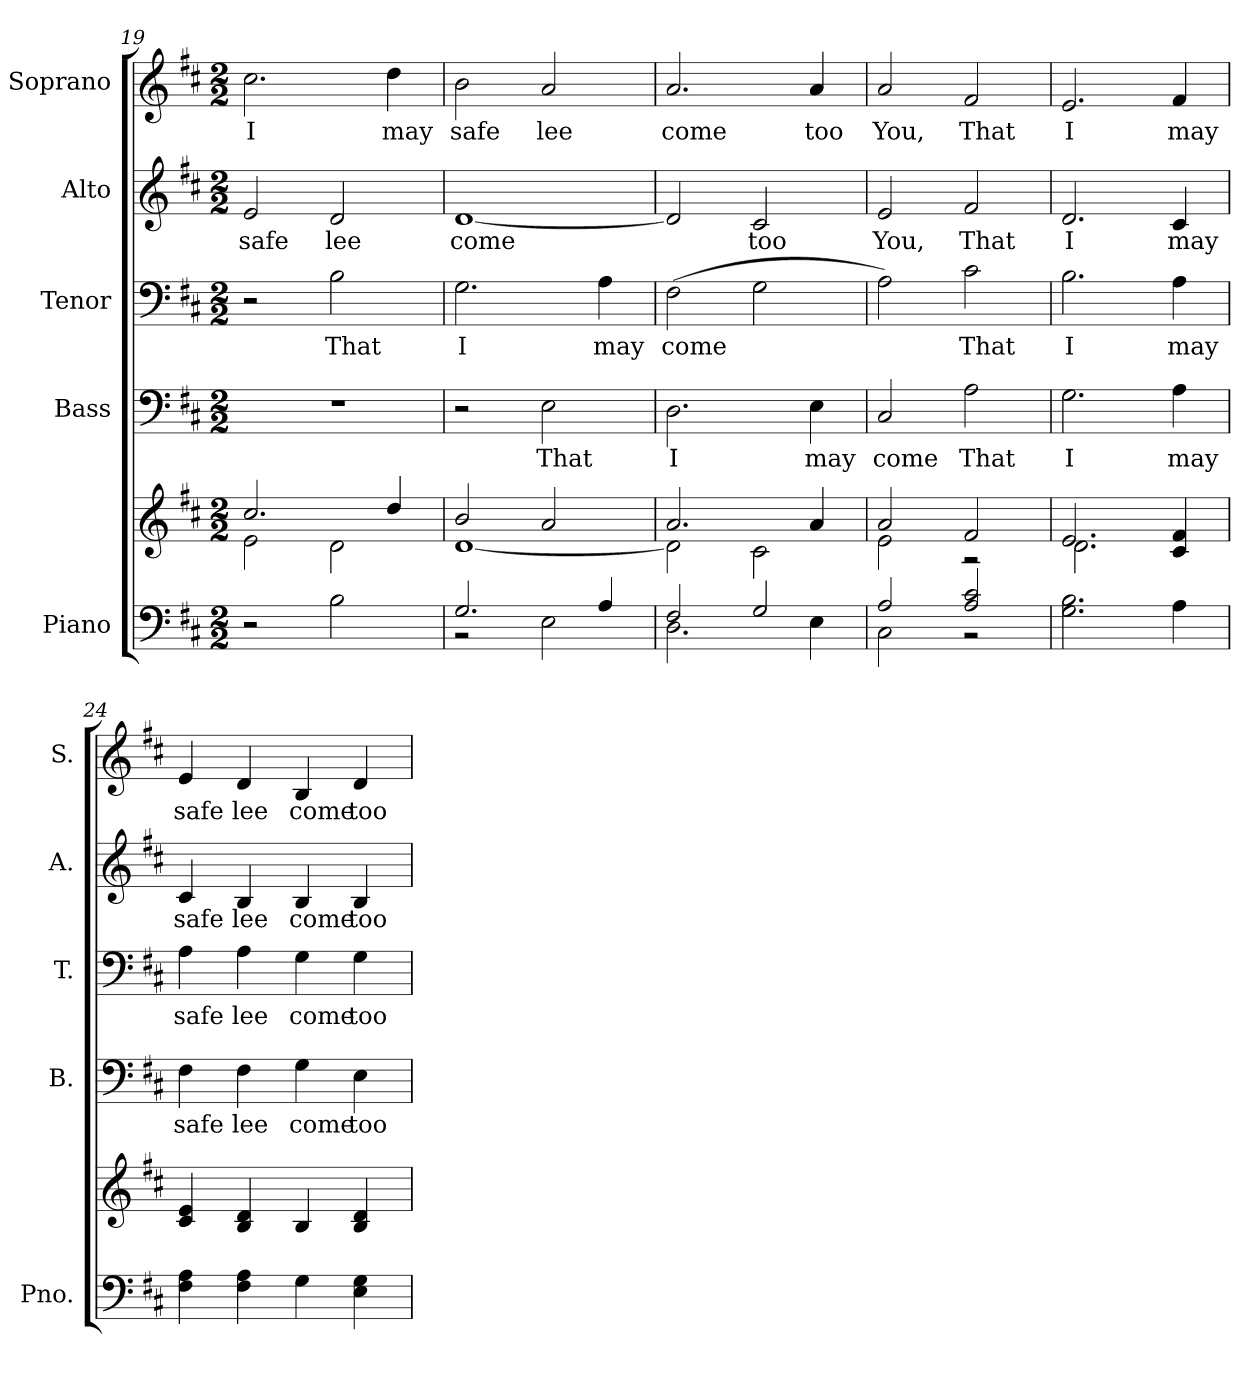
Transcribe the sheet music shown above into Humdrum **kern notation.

**kern	**kern	**kern	**text	**kern	**text	**kern	**text	**kern	**text
*part5	*part5	*part4	*part4	*part3	*part3	*part2	*part2	*part1	*part1
*staff6	*staff5	*staff4	*staff4	*staff3	*staff3	*staff2	*staff2	*staff1	*staff1
*I"Piano	*	*I"Bass	*	*I"Tenor	*	*I"Alto	*	*I"Soprano	*
*I'Pno.	*	*I'B.	*	*I'T.	*	*I'A.	*	*I'S.	*
!!LO:PB:g=z
*clefF4	*clefG2	*clefF4	*	*clefF4	*	*clefG2	*	*clefG2	*
*k[f#c#]	*k[f#c#]	*k[f#c#]	*	*k[f#c#]	*	*k[f#c#]	*	*k[f#c#]	*
*D:	*D:	*D:	*	*D:	*	*D:	*	*D:	*
*M2/2	*M2/2	*M2/2	*	*M2/2	*	*M2/2	*	*M2/2	*
=19	=19	=19	=19	=19	=19	=19	=19	=19	=19
*	*^	*	*	*	*	*	*	*	*
!	!	!	!	!	!	!	!	!LO:LY:b:color=#000000	!	!
!	!	!	!	!	!	!	!	!	!	!LO:LY:b:color=#000000
2r	2.cc#i/	2ei\	1r	.	2r	.	2ei/	safe	2.cc#i\	I
!	!	!	!	!	!	!LO:LY:b:color=#000000	!	!	!	!
!	!	!	!	!	!	!	!	!LO:LY:b:color=#000000	!	!
2Bi\	.	2di\	.	.	2Bi\	That	2di/	lee	.	.
!	!	!	!	!	!	!	!	!	!	!LO:LY:b:color=#000000
.	4ddi/	.	.	.	.	.	.	.	4ddi\	may
=20	=20	=20	=20	=20	=20	=20	=20	=20	=20	=20
*^	*	*	*	*	*	*	*	*	*	*
!	!	!	!	!	!	!	!LO:LY:b:color=#000000	!	!	!	!
!	!	!	!	!	!	!	!	!	!LO:LY:b:color=#000000	!	!
!	!	!	!	!	!	!	!	!	!	!	!LO:LY:b:color=#000000
2.Gi/	2r	2bi/	[<1di	2r	.	2.Gi\	I	[<1di	come	2bi\	safe
!	!	!	!	!	!LO:LY:b:color=#000000	!	!	!	!	!	!
!	!	!	!	!	!	!	!	!	!	!	!LO:LY:b:color=#000000
.	2Ei\	2ai/	.	2Ei\	That	.	.	.	.	2ai/	lee
!	!	!	!	!	!	!	!LO:LY:b:color=#000000	!	!	!	!
4Ai/	.	.	.	.	.	4Ai\	may	.	.	.	.
=21	=21	=21	=21	=21	=21	=21	=21	=21	=21	=21	=21
!	!	!	!	!	!LO:LY:b:color=#000000	!	!	!	!	!	!
!	!	!	!	!	!	!	!LO:LY:b:color=#000000	!	!	!	!
!	!	!	!	!	!	!	!	!	!	!	!LO:LY:b:color=#000000
2F#i/	2.Di\	2.ai/	2di\]	2.Di\	I	(2F#i\	come	2di/]	.	2.ai/	come
!	!	!	!	!	!	!	!	!	!LO:LY:b:color=#000000	!	!
2Gi/	.	.	2c#i\	.	.	2Gi\	.	2c#i/	too	.	.
!	!	!	!	!	!LO:LY:b:color=#000000	!	!	!	!	!	!
!	!	!	!	!	!	!	!	!	!	!	!LO:LY:b:color=#000000
.	4Ei\	4ai/	.	4Ei\	may	.	.	.	.	4ai/	too
=22	=22	=22	=22	=22	=22	=22	=22	=22	=22	=22	=22
!	!	!	!	!	!LO:LY:b:color=#000000	!	!	!	!	!	!
!	!	!	!	!	!	!	!	!	!LO:LY:b:color=#000000	!	!
!	!	!	!	!	!	!	!	!	!	!	!LO:LY:b:color=#000000
2Ai/	2C#i\	2ai/	2ei\	2C#i/	come	2Ai\)	.	2ei/	You,	2ai/	You,
!	!	!	!	!	!LO:LY:b:color=#000000	!	!	!	!	!	!
!	!	!	!	!	!	!	!LO:LY:b:color=#000000	!	!	!	!
!	!	!	!	!	!	!	!	!	!LO:LY:b:color=#000000	!	!
!	!	!	!	!	!	!	!	!	!	!	!LO:LY:b:color=#000000
2Ai/ 2c#i	2r	2f#i/	2r	2Ai\	That	2c#i\	That	2f#i/	That	2f#i/	That
*v	*v	*	*	*	*	*	*	*	*	*	*
=23	=23	=23	=23	=23	=23	=23	=23	=23	=23	=23
*^	*	*	*	*	*	*	*	*	*	*
!	!	!	!	!	!LO:LY:b:color=#000000	!	!	!	!	!	!
*v	*v	*	*	*	*	*	*	*	*	*	*
*^	*	*	*	*	*	*	*	*	*	*
!	!	!	!	!	!	!	!LO:LY:b:color=#000000	!	!	!	!
*v	*v	*	*	*	*	*	*	*	*	*	*
*^	*	*	*	*	*	*	*	*	*	*
!	!	!	!	!	!	!	!	!	!LO:LY:b:color=#000000	!	!
*v	*v	*	*	*	*	*	*	*	*	*	*
*^	*	*	*	*	*	*	*	*	*	*
!	!	!	!	!	!	!	!	!	!	!	!LO:LY:b:color=#000000
*v	*v	*	*	*	*	*	*	*	*	*	*
2.Gi\ 2.Bi	2.ei/	2.di\	2.Gi\	I	2.Bi\	I	2.di/	I	2.ei/	I
!	!	!	!	!LO:LY:b:color=#000000	!	!	!	!	!	!
!	!	!	!	!	!	!LO:LY:b:color=#000000	!	!	!	!
!	!	!	!	!	!	!	!	!LO:LY:b:color=#000000	!	!
!	!	!	!	!	!	!	!	!	!	!LO:LY:b:color=#000000
4Ai\	4c#i/ 4f#i	4ryy	4Ai\	may	4Ai\	may	4c#i/	may	4f#i/	may
*	*v	*v	*	*	*	*	*	*	*	*
=24	=24	=24	=24	=24	=24	=24	=24	=24	=24
*	*^	*	*	*	*	*	*	*	*
!	!	!	!	!LO:LY:b:color=#000000	!	!	!	!	!	!
*	*v	*v	*	*	*	*	*	*	*	*
*	*^	*	*	*	*	*	*	*	*
!	!	!	!	!	!	!LO:LY:b:color=#000000	!	!	!	!
*	*v	*v	*	*	*	*	*	*	*	*
*	*^	*	*	*	*	*	*	*	*
!	!	!	!	!	!	!	!	!LO:LY:b:color=#000000	!	!
*	*v	*v	*	*	*	*	*	*	*	*
*	*^	*	*	*	*	*	*	*	*
!	!	!	!	!	!	!	!	!	!	!LO:LY:b:color=#000000
*	*v	*v	*	*	*	*	*	*	*	*
4F#i\ 4Ai	4c#i/ 4ei	4F#i\	safe	4Ai\	safe	4c#i/	safe	4ei/	safe
!	!	!	!LO:LY:b:color=#000000	!	!	!	!	!	!
!	!	!	!	!	!LO:LY:b:color=#000000	!	!	!	!
!	!	!	!	!	!	!	!LO:LY:b:color=#000000	!	!
!	!	!	!	!	!	!	!	!	!LO:LY:b:color=#000000
4F#i\ 4Ai	4Bi/ 4di	4F#i\	lee	4Ai\	lee	4Bi/	lee	4di/	lee
!	!	!	!LO:LY:b:color=#000000	!	!	!	!	!	!
!	!	!	!	!	!LO:LY:b:color=#000000	!	!	!	!
!	!	!	!	!	!	!	!LO:LY:b:color=#000000	!	!
!	!	!	!	!	!	!	!	!	!LO:LY:b:color=#000000
4Gi\	4Bi/	4Gi\	come	4Gi\	come	4Bi/	come	4Bi/	come
!	!	!	!LO:LY:b:color=#000000	!	!	!	!	!	!
!	!	!	!	!	!LO:LY:b:color=#000000	!	!	!	!
!	!	!	!	!	!	!	!LO:LY:b:color=#000000	!	!
!	!	!	!	!	!	!	!	!	!LO:LY:b:color=#000000
4Ei\ 4Gi	4Bi/ 4di	4Ei\	too	4Gi\	too	4Bi/	too	4di/	too
=	=	=	=	=	=	=	=	=	=
*-	*-	*-	*-	*-	*-	*-	*-	*-	*-
